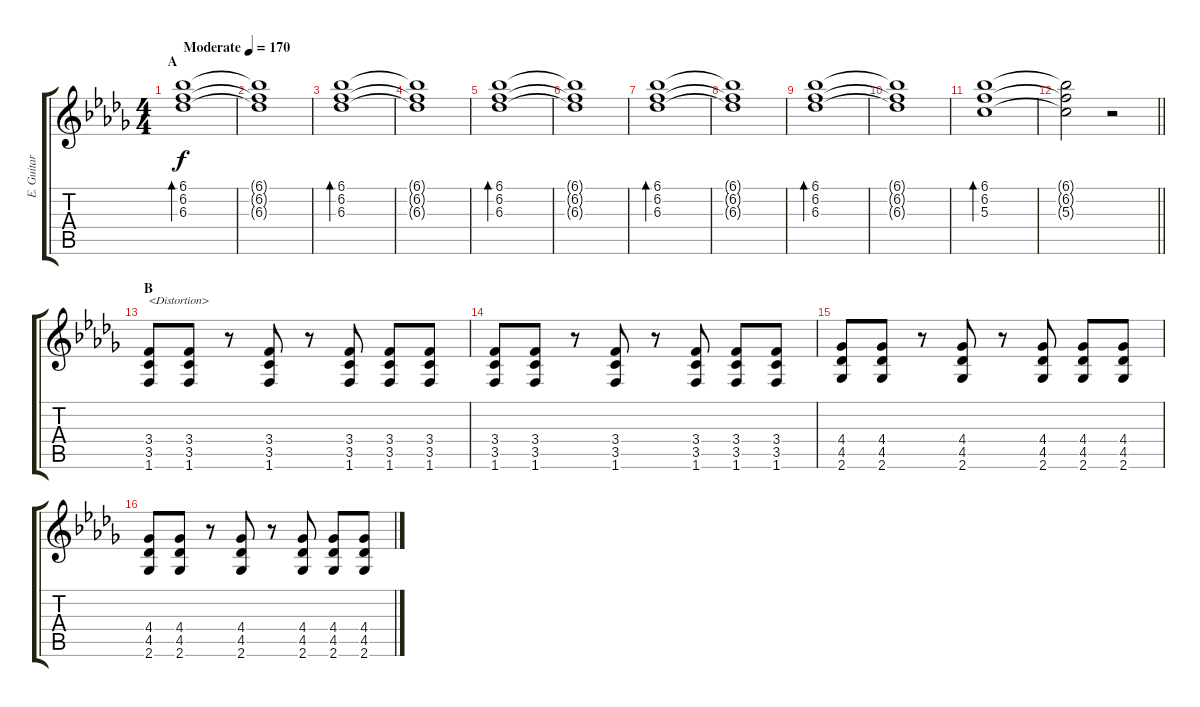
\track ("E. Guitar II" "E. Guitar ") {instrument electricguitarclean}
\staff {score tabs}
\tuning (E4 B3 G3 D3 A2 E2) {hide}
\ts (4 4)
\section ("" "A")
\tempo (170 "Moderate")
\clef g2
\ks db
(6.1 6.2 6.3).1{bd 120 dy f instrument electricguitarclean} |
(6.1{t} 6.2{t} 6.3{t}).1 |
(6.1 6.2 6.3).1{bd 120} |
(6.1{t} 6.2{t} 6.3{t}).1 |
(6.1 6.2 6.3).1{bd 120} |
(6.1{t} 6.2{t} 6.3{t}).1 |
(6.1 6.2 6.3).1{bd 120} |
(6.1{t} 6.2{t} 6.3{t}).1 |
(6.1 6.2 6.3).1{bd 120} |
(6.1{t} 6.2{t} 6.3{t}).1 |
(6.1 6.2 5.3).1{bd 120} |
\barLineRight lightlight
(6.1{t} 6.2{t} 5.3{t}).2 r.2 |
\section ("" "B")
(3.4 3.5 1.6).8{txt "<Distortion>" instrument overdrivenguitar} (3.4 3.5 1.6).8 r.8 (3.4 3.5 1.6).8 r.8 (3.4 3.5 1.6).8 (3.4 3.5 1.6).8 (3.4 3.5 1.6).8 |
(3.4 3.5 1.6).8 (3.4 3.5 1.6).8 r.8 (3.4 3.5 1.6).8 r.8 (3.4 3.5 1.6).8 (3.4 3.5 1.6).8 (3.4 3.5 1.6).8 |
(4.4 4.5 2.6).8 (4.4 4.5 2.6).8 r.8 (4.4 4.5 2.6).8 r.8 (4.4 4.5 2.6).8 (4.4 4.5 2.6).8 (4.4 4.5 2.6).8 |
(4.4 4.5 2.6).8 (4.4 4.5 2.6).8 r.8 (4.4 4.5 2.6).8 r.8 (4.4 4.5 2.6).8 (4.4 4.5 2.6).8 (4.4 4.5 2.6).8
